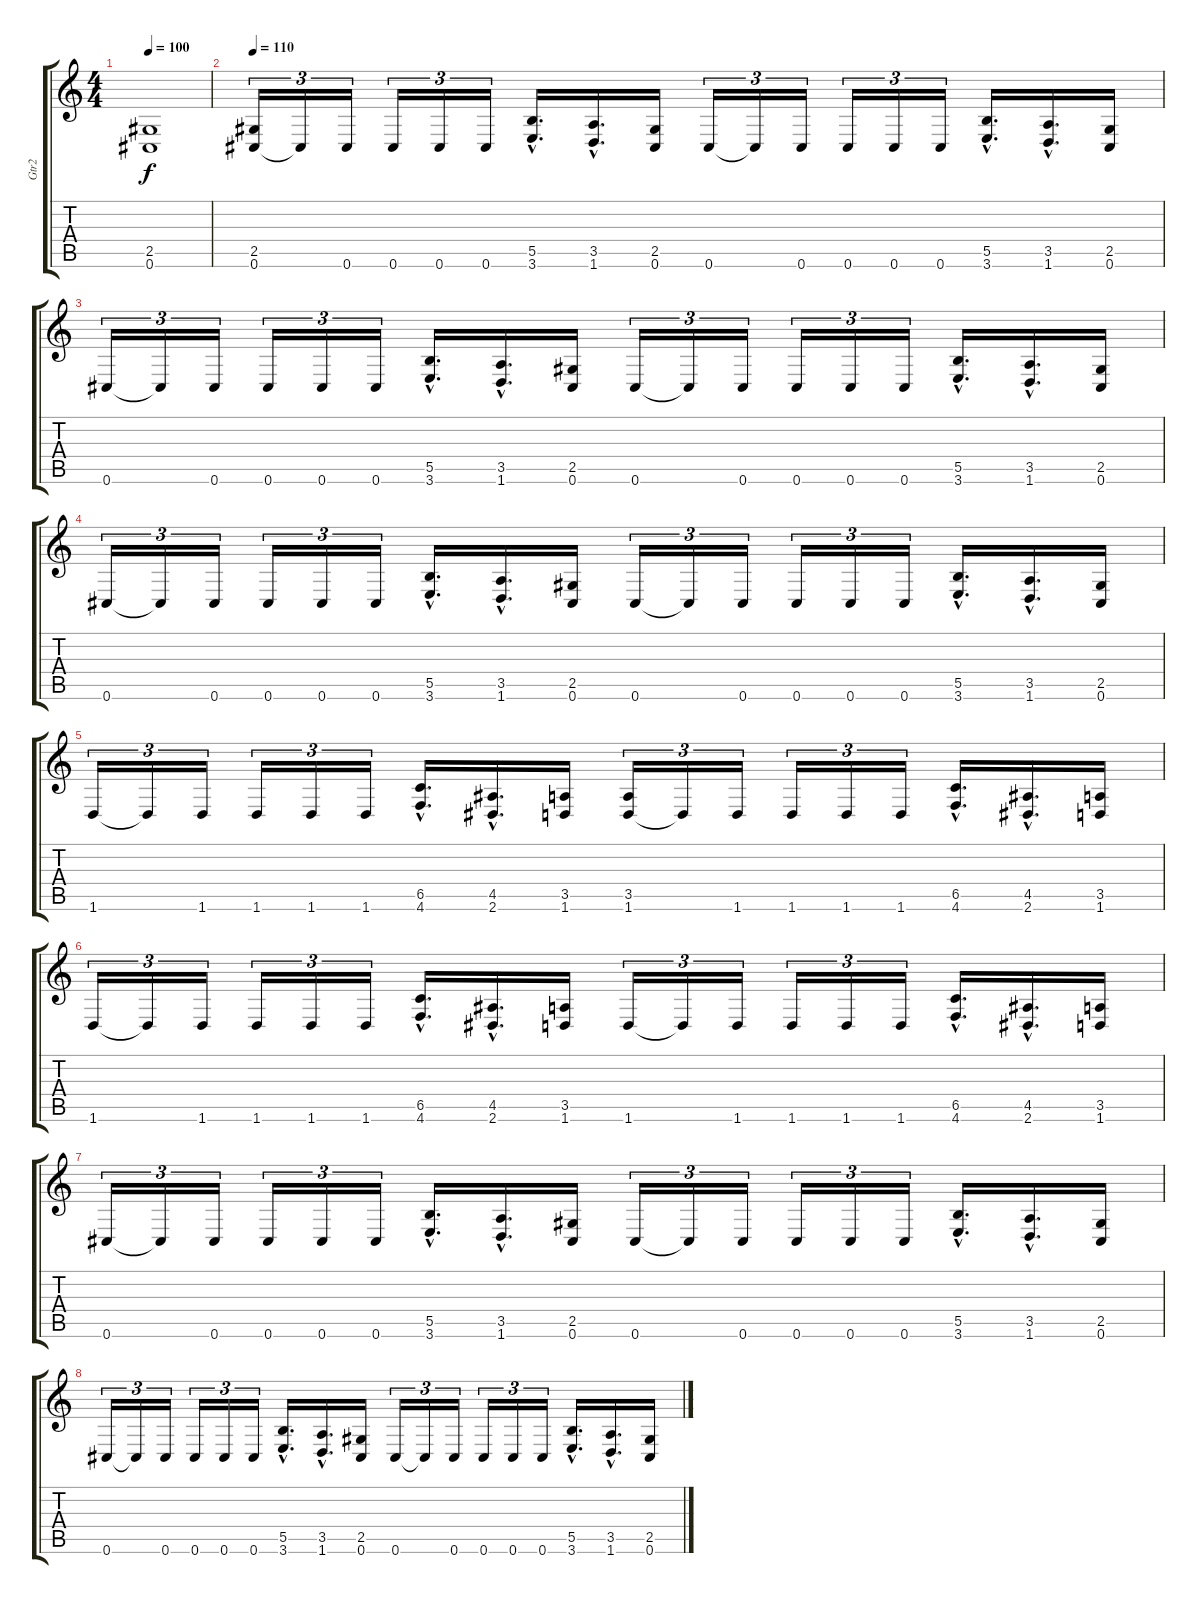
\track ("Gtr2" "Gtr2") {instrument distortionguitar}
\staff {score tabs}
\tuning (Db4 Ab3 E3 B2 Gb2 Db2) {hide}
\ts (4 4)
\tempo 100
\clef g2
\ks c
(2.5{t} 0.6{t}).1{dy f} |
\tempo 110
(2.5 0.6).16{tu (3 2)} 0.6{t}.16{tu (3 2)} 0.6.16{tu (3 2)} 0.6.16{tu (3 2)} 0.6.16{tu (3 2)} 0.6.16{tu (3 2)} (5.5{hac} 3.6{hac}).16{d} (3.5{hac} 1.6{hac}).16{d} (2.5 0.6).16 0.6.16{tu (3 2)} 0.6{t}.16{tu (3 2)} 0.6.16{tu (3 2)} 0.6.16{tu (3 2)} 0.6.16{tu (3 2)} 0.6.16{tu (3 2)} (5.5{hac} 3.6{hac}).16{d} (3.5{hac} 1.6{hac}).16{d} (2.5 0.6).16 |
0.6.16{tu (3 2)} 0.6{t}.16{tu (3 2)} 0.6.16{tu (3 2)} 0.6.16{tu (3 2)} 0.6.16{tu (3 2)} 0.6.16{tu (3 2)} (5.5{hac} 3.6{hac}).16{d} (3.5{hac} 1.6{hac}).16{d} (2.5 0.6).16 0.6.16{tu (3 2)} 0.6{t}.16{tu (3 2)} 0.6.16{tu (3 2)} 0.6.16{tu (3 2)} 0.6.16{tu (3 2)} 0.6.16{tu (3 2)} (5.5{hac} 3.6{hac}).16{d} (3.5{hac} 1.6{hac}).16{d} (2.5 0.6).16 |
0.6.16{tu (3 2)} 0.6{t}.16{tu (3 2)} 0.6.16{tu (3 2)} 0.6.16{tu (3 2)} 0.6.16{tu (3 2)} 0.6.16{tu (3 2)} (5.5{hac} 3.6{hac}).16{d} (3.5{hac} 1.6{hac}).16{d} (2.5 0.6).16 0.6.16{tu (3 2)} 0.6{t}.16{tu (3 2)} 0.6.16{tu (3 2)} 0.6.16{tu (3 2)} 0.6.16{tu (3 2)} 0.6.16{tu (3 2)} (5.5{hac} 3.6{hac}).16{d} (3.5{hac} 1.6{hac}).16{d} (2.5 0.6).16 |
1.6.16{tu (3 2)} 1.6{t}.16{tu (3 2)} 1.6.16{tu (3 2)} 1.6.16{tu (3 2)} 1.6.16{tu (3 2)} 1.6.16{tu (3 2)} (6.5{hac} 4.6{hac}).16{d} (4.5{hac} 2.6{hac}).16{d} (3.5 1.6).16 (3.5 1.6).16{tu (3 2)} 1.6{t}.16{tu (3 2)} 1.6.16{tu (3 2)} 1.6.16{tu (3 2)} 1.6.16{tu (3 2)} 1.6.16{tu (3 2)} (6.5{hac} 4.6{hac}).16{d} (4.5{hac} 2.6{hac}).16{d} (3.5 1.6).16 |
1.6.16{tu (3 2)} 1.6{t}.16{tu (3 2)} 1.6.16{tu (3 2)} 1.6.16{tu (3 2)} 1.6.16{tu (3 2)} 1.6.16{tu (3 2)} (6.5{hac} 4.6{hac}).16{d} (4.5{hac} 2.6{hac}).16{d} (3.5 1.6).16 1.6.16{tu (3 2)} 1.6{t}.16{tu (3 2)} 1.6.16{tu (3 2)} 1.6.16{tu (3 2)} 1.6.16{tu (3 2)} 1.6.16{tu (3 2)} (6.5{hac} 4.6{hac}).16{d} (4.5{hac} 2.6{hac}).16{d} (3.5 1.6).16 |
0.6.16{tu (3 2)} 0.6{t}.16{tu (3 2)} 0.6.16{tu (3 2)} 0.6.16{tu (3 2)} 0.6.16{tu (3 2)} 0.6.16{tu (3 2)} (5.5{hac} 3.6{hac}).16{d} (3.5{hac} 1.6{hac}).16{d} (2.5 0.6).16 0.6.16{tu (3 2)} 0.6{t}.16{tu (3 2)} 0.6.16{tu (3 2)} 0.6.16{tu (3 2)} 0.6.16{tu (3 2)} 0.6.16{tu (3 2)} (5.5{hac} 3.6{hac}).16{d} (3.5{hac} 1.6{hac}).16{d} (2.5 0.6).16 |
0.6.16{tu (3 2)} 0.6{t}.16{tu (3 2)} 0.6.16{tu (3 2)} 0.6.16{tu (3 2)} 0.6.16{tu (3 2)} 0.6.16{tu (3 2)} (5.5{hac} 3.6{hac}).16{d} (3.5{hac} 1.6{hac}).16{d} (2.5 0.6).16 0.6.16{tu (3 2)} 0.6{t}.16{tu (3 2)} 0.6.16{tu (3 2)} 0.6.16{tu (3 2)} 0.6.16{tu (3 2)} 0.6.16{tu (3 2)} (5.5{hac} 3.6{hac}).16{d} (3.5{hac} 1.6{hac}).16{d} (2.5 0.6).16
